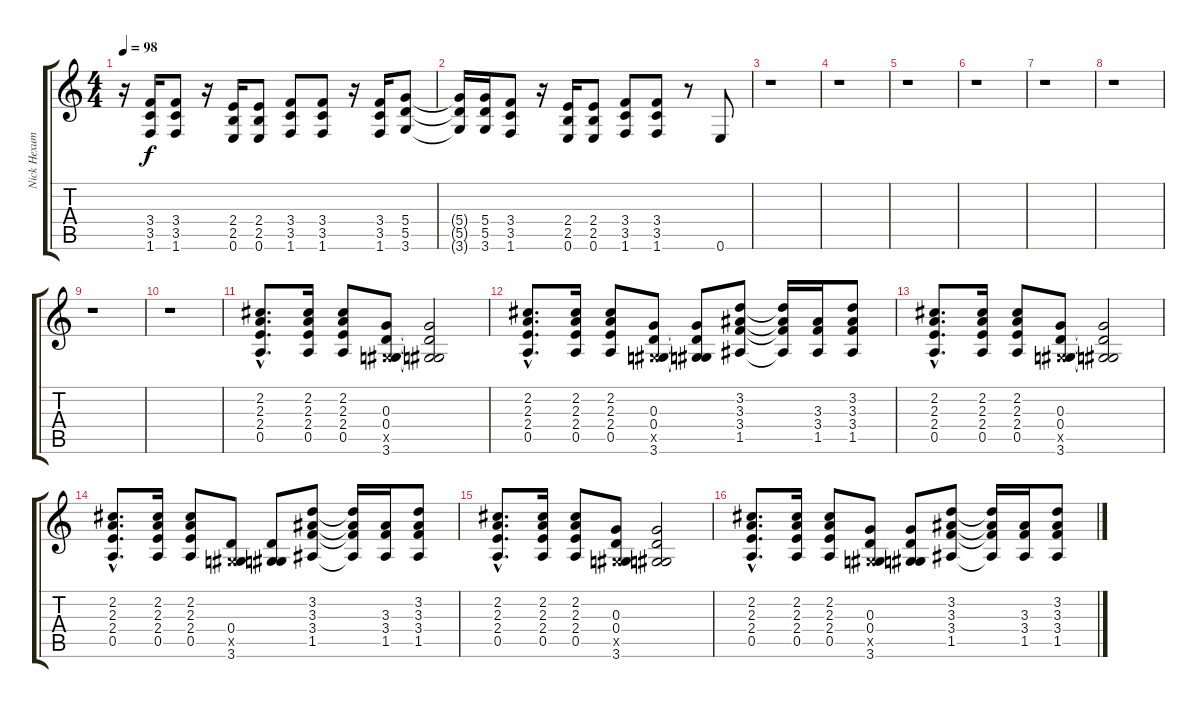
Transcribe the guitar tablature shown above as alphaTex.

\track ("Nick Hexum" "Nick Hexum") {instrument overdrivenguitar}
\staff {score tabs}
\tuning (E4 B3 G3 D3 A2 E2) {hide}
\ts (4 4)
\tempo 98
\clef g2
\ks c
r.16{dy f} (3.4 3.5 1.6).16 (3.4 3.5 1.6).8 r.16 (2.4 2.5 0.6).16 (2.4 2.5 0.6).8 (3.4 3.5 1.6).8 (3.4 3.5 1.6).8 r.16 (3.4 3.5 1.6).16 (5.4 5.5 3.6).8 |
(5.4{t} 5.5{t} 3.6{t}).16 (5.4 5.5 3.6).16 (3.4 3.5 1.6).8 r.16 (2.4 2.5 0.6).16 (2.4 2.5 0.6).8 (3.4 3.5 1.6).8 (3.4 3.5 1.6).8 r.8 0.6.8 |
r.1 |
r.1 |
r.1 |
r.1 |
r.1 |
r.1 |
r.1 |
r.1 |
(2.2{hac} 2.3{hac} 2.4{hac} 0.5{hac}).8{d} (2.2 2.3 2.4 0.5).16 (2.2 2.3 2.4 0.5).8 (0.3 0.4 -1.5{x} 3.6).8 (0.3{t} 0.4{t} -1.5{t} 3.6{t}).2 |
(2.2{hac} 2.3{hac} 2.4{hac} 0.5{hac}).8{d} (2.2 2.3 2.4 0.5).16 (2.2 2.3 2.4 0.5).8 (0.3 0.4 -1.5{x} 3.6).8 (0.3{t} 0.4{t} -1.5{t} 3.6{t}).8 (3.2 3.3 3.4 1.5).8 (3.2{t} 3.3{t} 3.4{t} 1.5{t}).16 (3.3 3.4 1.5).16 (3.2 3.3 3.4 1.5).8 |
(2.2{hac} 2.3{hac} 2.4{hac} 0.5{hac}).8{d} (2.2 2.3 2.4 0.5).16 (2.2 2.3 2.4 0.5).8 (0.3 0.4 -1.5{x} 3.6).8 (0.3{t} 0.4{t} -1.5{t} 3.6{t}).2 |
(2.2{hac} 2.3{hac} 2.4{hac} 0.5{hac}).8{d} (2.2 2.3 2.4 0.5).16 (2.2 2.3 2.4 0.5).8 (0.4 -1.5{x} 3.6).8 (0.4{t} -1.5{t} 3.6{t}).8 (3.2 3.3 3.4 1.5).8 (3.2{t} 3.3{t} 3.4{t} 1.5{t}).16 (3.3 3.4 1.5).16 (3.2 3.3 3.4 1.5).8 |
(2.2{hac} 2.3{hac} 2.4{hac} 0.5{hac}).8{d} (2.2 2.3 2.4 0.5).16 (2.2 2.3 2.4 0.5).8 (0.3 0.4 -1.5{x} 3.6).8 (0.3{t} 0.4{t} -1.5{t} 3.6{t}).2 |
(2.2{hac} 2.3{hac} 2.4{hac} 0.5{hac}).8{d} (2.2 2.3 2.4 0.5).16 (2.2 2.3 2.4 0.5).8 (0.3 0.4 -1.5{x} 3.6).8 (0.3{t} 0.4{t} -1.5{t} 3.6{t}).8 (3.2 3.3 3.4 1.5).8 (3.2{t} 3.3{t} 3.4{t} 1.5{t}).16 (3.3 3.4 1.5).16 (3.2 3.3 3.4 1.5).8
